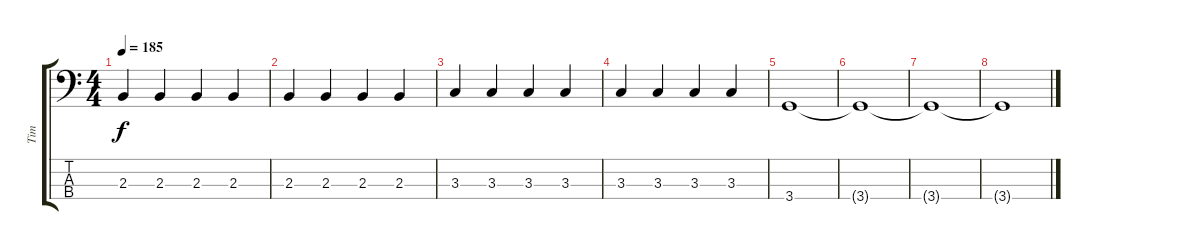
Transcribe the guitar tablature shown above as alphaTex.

\track ("Tim" "Tim") {instrument electricbasspick}
\staff {score tabs}
\tuning (G2 D2 A1 E1) {hide}
\ts (4 4)
\tempo 185
\clef f4
\ks c
2.3.4{dy f} 2.3.4 2.3.4 2.3.4 |
2.3.4 2.3.4 2.3.4 2.3.4 |
3.3.4 3.3.4 3.3.4 3.3.4 |
3.3.4 3.3.4 3.3.4 3.3.4 |
3.4.1 |
3.4{t}.1 |
3.4{t}.1 |
3.4{t}.1
